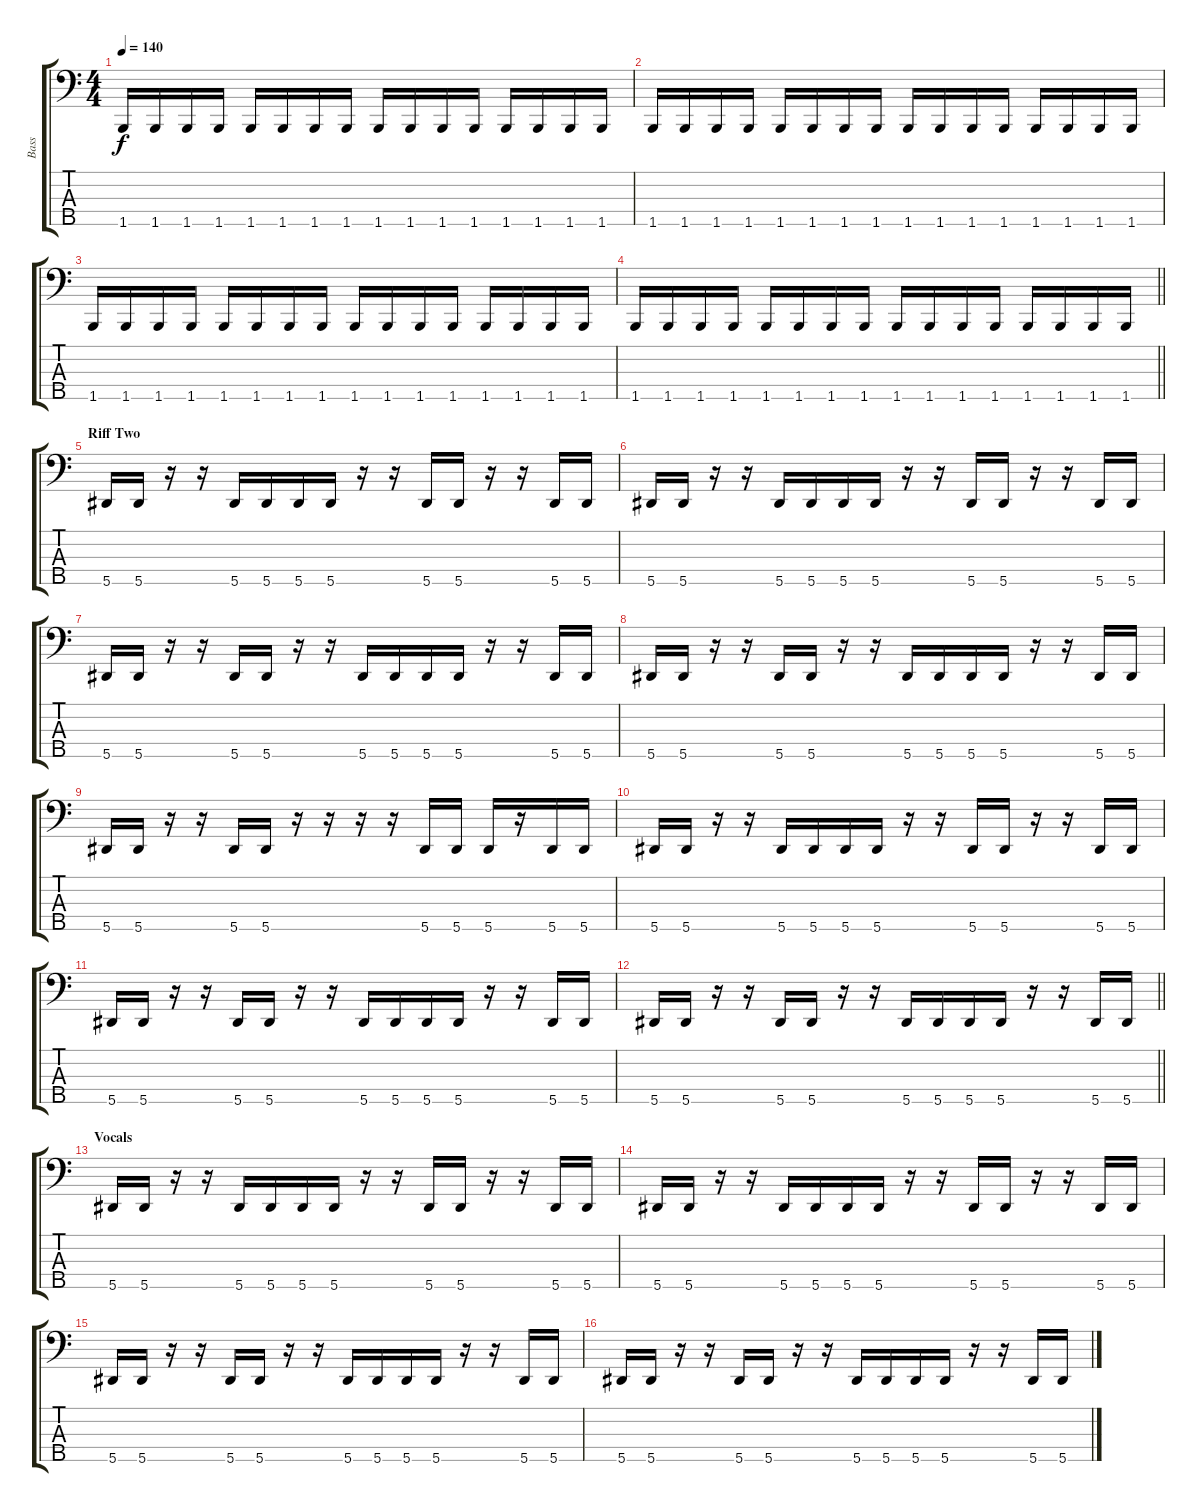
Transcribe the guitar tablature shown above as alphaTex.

\track ("Bass" "Bass") {instrument electricbasspick}
\staff {score tabs}
\tuning (F2 Eb2 Bb1 F1 Bb0) {hide}
\ts (4 4)
\tempo 140
\clef f4
\ks c
1.5.16{dy f} 1.5.16 1.5.16 1.5.16 1.5.16 1.5.16 1.5.16 1.5.16 1.5.16 1.5.16 1.5.16 1.5.16 1.5.16 1.5.16 1.5.16 1.5.16 |
1.5.16 1.5.16 1.5.16 1.5.16 1.5.16 1.5.16 1.5.16 1.5.16 1.5.16 1.5.16 1.5.16 1.5.16 1.5.16 1.5.16 1.5.16 1.5.16 |
1.5.16 1.5.16 1.5.16 1.5.16 1.5.16 1.5.16 1.5.16 1.5.16 1.5.16 1.5.16 1.5.16 1.5.16 1.5.16 1.5.16 1.5.16 1.5.16 |
\barLineRight lightlight
1.5.16 1.5.16 1.5.16 1.5.16 1.5.16 1.5.16 1.5.16 1.5.16 1.5.16 1.5.16 1.5.16 1.5.16 1.5.16 1.5.16 1.5.16 1.5.16 |
\section ("" "Riff Two")
5.5.16 5.5.16 r.16 r.16 5.5.16 5.5.16 5.5.16 5.5.16 r.16 r.16 5.5.16 5.5.16 r.16 r.16 5.5.16 5.5.16 |
5.5.16 5.5.16 r.16 r.16 5.5.16 5.5.16 5.5.16 5.5.16 r.16 r.16 5.5.16 5.5.16 r.16 r.16 5.5.16 5.5.16 |
5.5.16 5.5.16 r.16 r.16 5.5.16 5.5.16 r.16 r.16 5.5.16 5.5.16 5.5.16 5.5.16 r.16 r.16 5.5.16 5.5.16 |
5.5.16 5.5.16 r.16 r.16 5.5.16 5.5.16 r.16 r.16 5.5.16 5.5.16 5.5.16 5.5.16 r.16 r.16 5.5.16 5.5.16 |
5.5.16 5.5.16 r.16 r.16 5.5.16 5.5.16 r.16 r.16 r.16 r.16 5.5.16 5.5.16 5.5.16 r.16 5.5.16 5.5.16 |
5.5.16 5.5.16 r.16 r.16 5.5.16 5.5.16 5.5.16 5.5.16 r.16 r.16 5.5.16 5.5.16 r.16 r.16 5.5.16 5.5.16 |
5.5.16 5.5.16 r.16 r.16 5.5.16 5.5.16 r.16 r.16 5.5.16 5.5.16 5.5.16 5.5.16 r.16 r.16 5.5.16 5.5.16 |
\barLineRight lightlight
5.5.16 5.5.16 r.16 r.16 5.5.16 5.5.16 r.16 r.16 5.5.16 5.5.16 5.5.16 5.5.16 r.16 r.16 5.5.16 5.5.16 |
\section ("" "Vocals")
5.5.16 5.5.16 r.16 r.16 5.5.16 5.5.16 5.5.16 5.5.16 r.16 r.16 5.5.16 5.5.16 r.16 r.16 5.5.16 5.5.16 |
5.5.16 5.5.16 r.16 r.16 5.5.16 5.5.16 5.5.16 5.5.16 r.16 r.16 5.5.16 5.5.16 r.16 r.16 5.5.16 5.5.16 |
5.5.16 5.5.16 r.16 r.16 5.5.16 5.5.16 r.16 r.16 5.5.16 5.5.16 5.5.16 5.5.16 r.16 r.16 5.5.16 5.5.16 |
5.5.16 5.5.16 r.16 r.16 5.5.16 5.5.16 r.16 r.16 5.5.16 5.5.16 5.5.16 5.5.16 r.16 r.16 5.5.16 5.5.16
